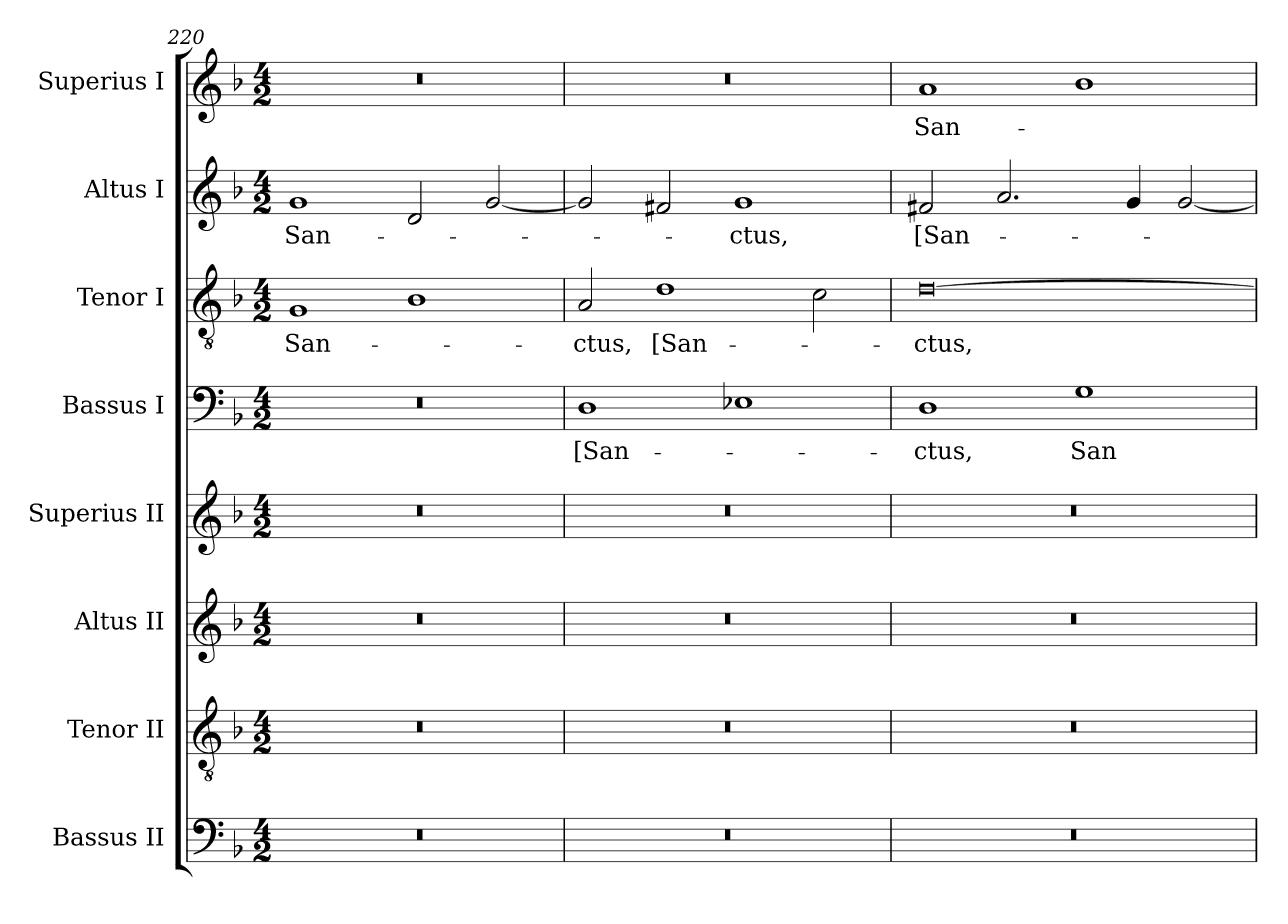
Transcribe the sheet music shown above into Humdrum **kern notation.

**kern	**kern	**kern	**kern	**kern	**text	**kern	**text	**kern	**text	**kern	**text
*part8	*part7	*part6	*part5	*part4	*part4	*part3	*part3	*part2	*part2	*part1	*part1
*staff8	*staff7	*staff6	*staff5	*staff4	*staff4	*staff3	*staff3	*staff2	*staff2	*staff1	*staff1
*I"Bassus II	*I"Tenor II	*I"Altus II	*I"Superius II	*I"Bassus I	*	*I"Tenor I	*	*I"Altus I	*	*I"Superius I	*
*I'B.	*I'T.	*I'A.	*I'S.	*I'B.	*	*I'T.	*	*I'A.	*	*I'S.	*
!!LO:LB:g=z
*clefF4	*clefGv2	*clefG2	*clefG2	*clefF4	*	*clefGv2	*	*clefG2	*	*clefG2	*
*	*ITrd7c12	*	*	*	*	*ITrd7c12	*	*	*	*	*
*k[b-]	*k[b-]	*k[b-]	*k[b-]	*k[b-]	*	*k[b-]	*	*k[b-]	*	*k[b-]	*
*d:	*d:	*d:	*d:	*d:	*	*d:	*	*d:	*	*d:	*
*M4/2	*M4/2	*M4/2	*M4/2	*M4/2	*	*M4/2	*	*M4/2	*	*M4/2	*
=220	=220	=220	=220	=220	=220	=220	=220	=220	=220	=220	=220
!LO:N:vis=1	!LO:N:vis=1	!LO:N:vis=1	!LO:N:vis=1	!LO:N:vis=1	!	!	!LO:LY:b	!	!LO:LY:b	!LO:N:vis=1	!
0r	0r	0r	0r	0r	.	1GG	San-	1g	San-	0r	.
.	.	.	.	.	.	1BB-	.	2d/	.	.	.
.	.	.	.	.	.	.	.	[<2g/	.	.	.
=221	=221	=221	=221	=221	=221	=221	=221	=221	=221	=221	=221
!LO:N:vis=1	!LO:N:vis=1	!LO:N:vis=1	!LO:N:vis=1	!	!LO:LY:b	!	!LO:LY:b	!	!	!LO:N:vis=1	!
0r	0r	0r	0r	1D	[San-	2AA/	-ctus,	2g/]	.	0r	.
!	!	!	!	!	!	!	!LO:LY:b	!	!	!	!
.	.	.	.	.	.	1D	[San-	2f#X/	.	.	.
!	!	!	!	!	!	!	!	!	!LO:LY:b	!	!
.	.	.	.	1E-X	.	.	.	1g	-ctus,	.	.
.	.	.	.	.	.	2C\	.	.	.	.	.
=222	=222	=222	=222	=222	=222	=222	=222	=222	=222	=222	=222
!LO:N:vis=1	!LO:N:vis=1	!LO:N:vis=1	!LO:N:vis=1	!	!LO:LY:b	!	!LO:LY:b	!	!LO:LY:b	!	!LO:LY:b
0r	0r	0r	0r	1D	-ctus,	[>0D	-ctus,	2f#X/	[San-	1a	San-
.	.	.	.	.	.	.	.	2.a/	.	.	.
!	!	!	!	!	!LO:LY:b	!	!	!	!	!	!
.	.	.	.	1G	San-	.	.	.	.	1b-	.
.	.	.	.	.	.	.	.	4g/	.	.	.
.	.	.	.	.	.	.	.	[<2g/	.	.	.
=	=	=	=	=	=	=	=	=	=	=	=
*-	*-	*-	*-	*-	*-	*-	*-	*-	*-	*-	*-
